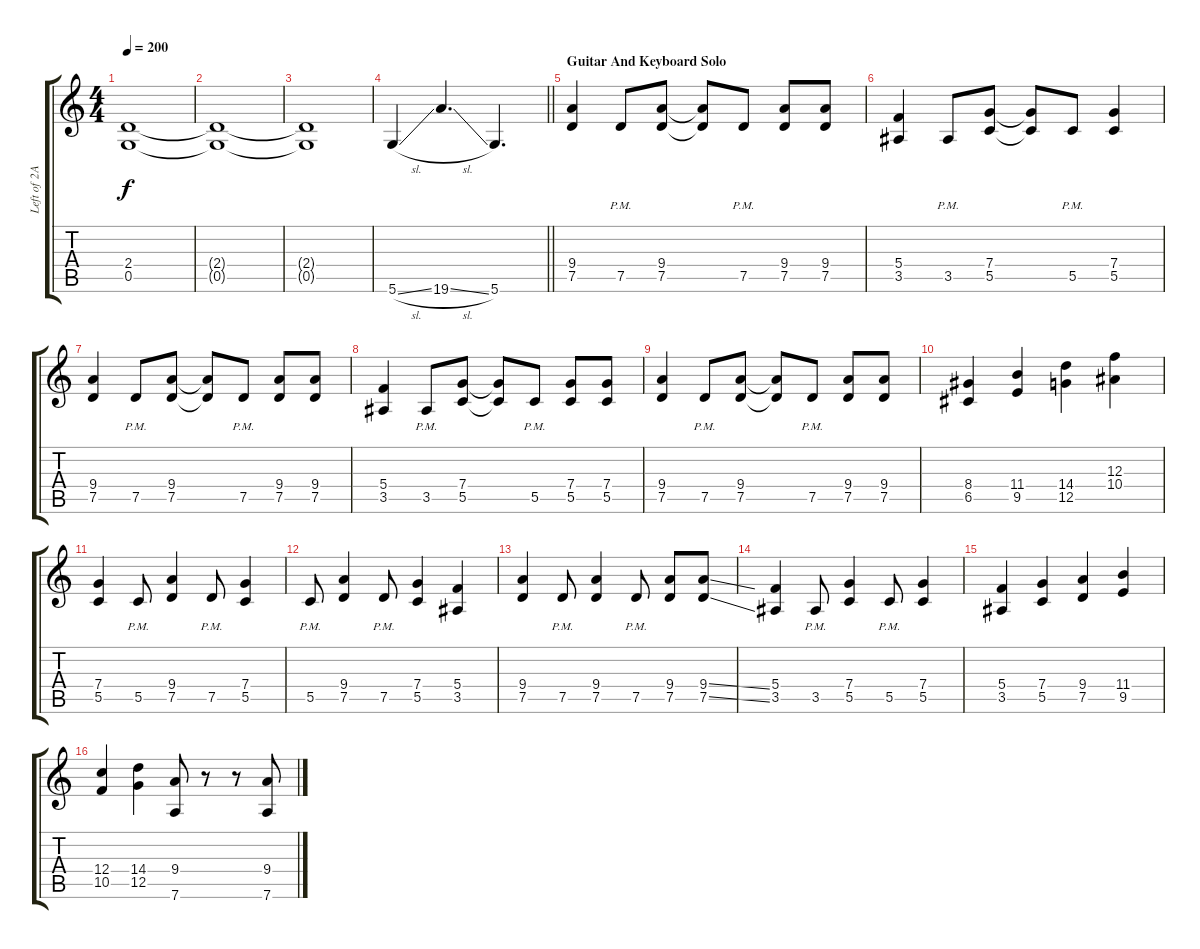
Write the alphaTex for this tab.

\track ("Left of 2A" "Left of 2A") {solo instrument distortionguitar}
\staff {score tabs}
\tuning (D4 A3 F3 C3 G2 D2) {hide}
\ts (4 4)
\tempo 200
\clef g2
\ks c
(2.4{t} 0.5{t}).1{dy f} |
(2.4{t} 0.5{t}).1 |
(2.4{t} 0.5{t}).1 |
\barLineRight lightlight
5.6{sl}.4 19.6{sl}.4{d} 5.6.4{d} |
\section ("" "Guitar And Keyboard Solo")
(9.4 7.5).4 7.5{pm}.8 (9.4 7.5).8 (9.4{t} 7.5{t}).8 7.5{pm}.8 (9.4 7.5).8 (9.4 7.5).8 |
(5.4 3.5).4 3.5{pm}.8 (7.4 5.5).8 (7.4{t} 5.5{t}).8 5.5{pm}.8 (7.4 5.5).4 |
(9.4 7.5).4 7.5{pm}.8 (9.4 7.5).8 (9.4{t} 7.5{t}).8 7.5{pm}.8 (9.4 7.5).8 (9.4 7.5).8 |
(5.4 3.5).4 3.5{pm}.8 (7.4 5.5).8 (7.4{t} 5.5{t}).8 5.5{pm}.8 (7.4 5.5).8 (7.4 5.5).8 |
(9.4 7.5).4 7.5{pm}.8 (9.4 7.5).8 (9.4{t} 7.5{t}).8 7.5{pm}.8 (9.4 7.5).8 (9.4 7.5).8 |
(8.4 6.5).4 (11.4 9.5).4 (14.4 12.5).4 (12.3 10.4).4 |
(7.4 5.5).4 5.5{pm}.8 (9.4 7.5).4 7.5{pm}.8 (7.4 5.5).4 |
5.5{pm}.8 (9.4 7.5).4 7.5{pm}.8 (7.4 5.5).4 (5.4 3.5).4 |
(9.4 7.5).4 7.5{pm}.8 (9.4 7.5).4 7.5{pm}.8 (9.4 7.5).8 (9.4{ss} 7.5{ss}).8 |
(5.4 3.5).4 3.5{pm}.8 (7.4 5.5).4 5.5{pm}.8 (7.4 5.5).4 |
(5.4 3.5).4 (7.4 5.5).4 (9.4 7.5).4 (11.4 9.5).4 |
(12.4 10.5).4 (14.4 12.5).4 (9.4 7.6).8 r.8 r.8 (9.4 7.6).8
